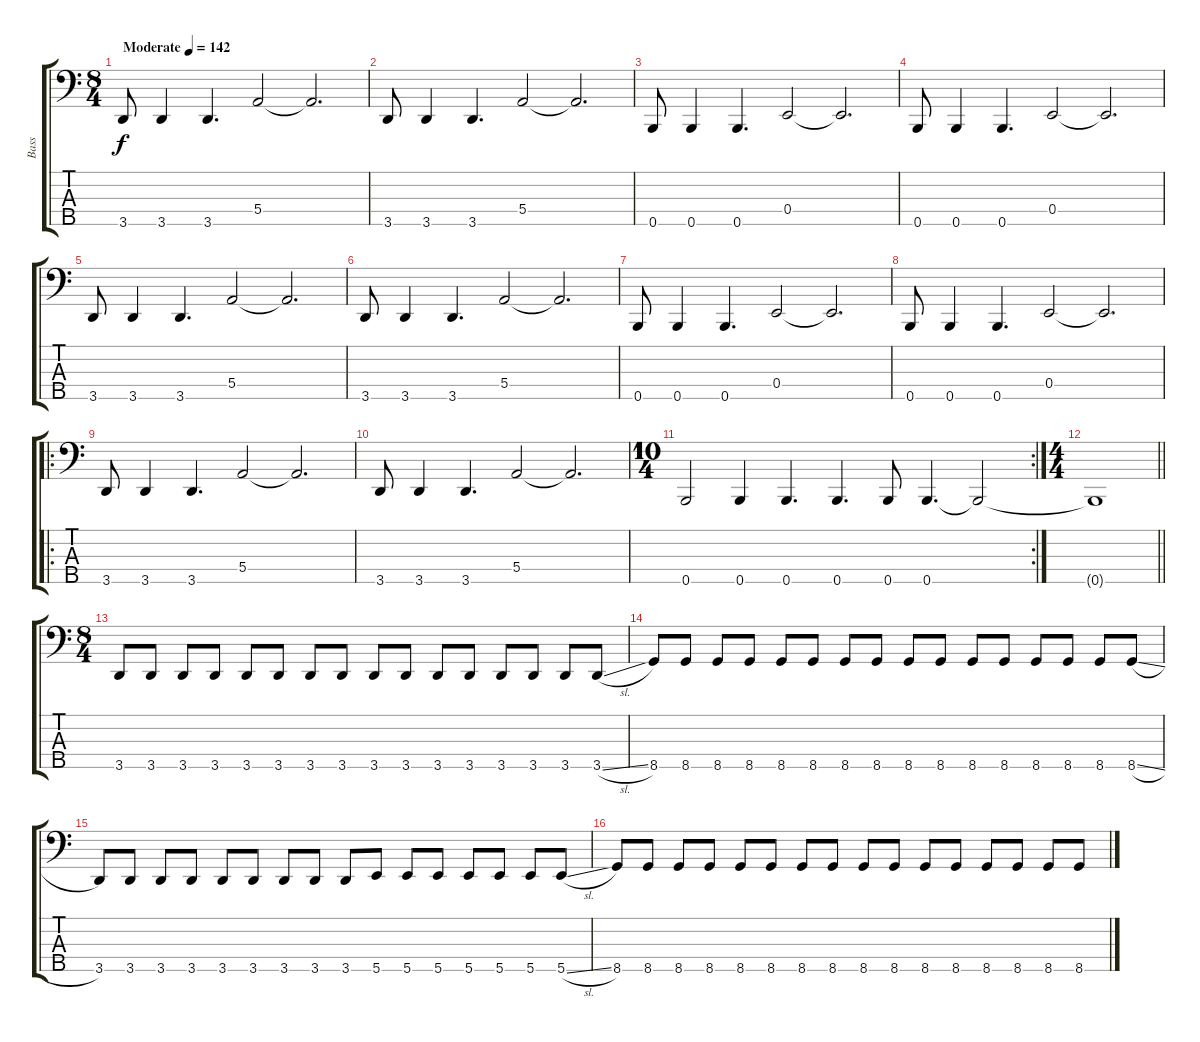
\track ("Bass" "Bass") {instrument electricbasspick}
\staff {score tabs}
\tuning (G2 D2 A1 E1 B0) {hide}
\ts (8 4)
\tempo (142 "Moderate")
\clef f4
\ks c
3.5.8{dy f instrument electricbasspick} 3.5.4 3.5.4{d} 5.4.2 5.4{t}.2{d} |
3.5.8 3.5.4 3.5.4{d} 5.4.2 5.4{t}.2{d} |
0.5.8 0.5.4 0.5.4{d} 0.4.2 0.4{t}.2{d} |
0.5.8 0.5.4 0.5.4{d} 0.4.2 0.4{t}.2{d} |
3.5.8 3.5.4 3.5.4{d} 5.4.2 5.4{t}.2{d} |
3.5.8 3.5.4 3.5.4{d} 5.4.2 5.4{t}.2{d} |
0.5.8 0.5.4 0.5.4{d} 0.4.2 0.4{t}.2{d} |
0.5.8 0.5.4 0.5.4{d} 0.4.2 0.4{t}.2{d} |
\ro
3.5.8 3.5.4 3.5.4{d} 5.4.2 5.4{t}.2{d} |
3.5.8 3.5.4 3.5.4{d} 5.4.2 5.4{t}.2{d} |
\rc 2
\ts (10 4)
0.5.2 0.5.4 0.5.4{d} 0.5.4{d} 0.5.8 0.5.4{d} 0.5{t}.2 |
\ts (4 4)
\barLineRight lightlight
0.5{t}.1 |
\ts (8 4)
3.5.8 3.5.8 3.5.8 3.5.8 3.5.8 3.5.8 3.5.8 3.5.8 3.5.8 3.5.8 3.5.8 3.5.8 3.5.8 3.5.8 3.5.8 3.5{sl}.8 |
8.5.8 8.5.8 8.5.8 8.5.8 8.5.8 8.5.8 8.5.8 8.5.8 8.5.8 8.5.8 8.5.8 8.5.8 8.5.8 8.5.8 8.5.8 8.5{sl}.8 |
3.5.8 3.5.8 3.5.8 3.5.8 3.5.8 3.5.8 3.5.8 3.5.8 3.5.8 5.5.8 5.5.8 5.5.8 5.5.8 5.5.8 5.5.8 5.5{sl}.8 |
8.5.8 8.5.8 8.5.8 8.5.8 8.5.8 8.5.8 8.5.8 8.5.8 8.5.8 8.5.8 8.5.8 8.5.8 8.5.8 8.5.8 8.5.8 8.5{sl}.8
